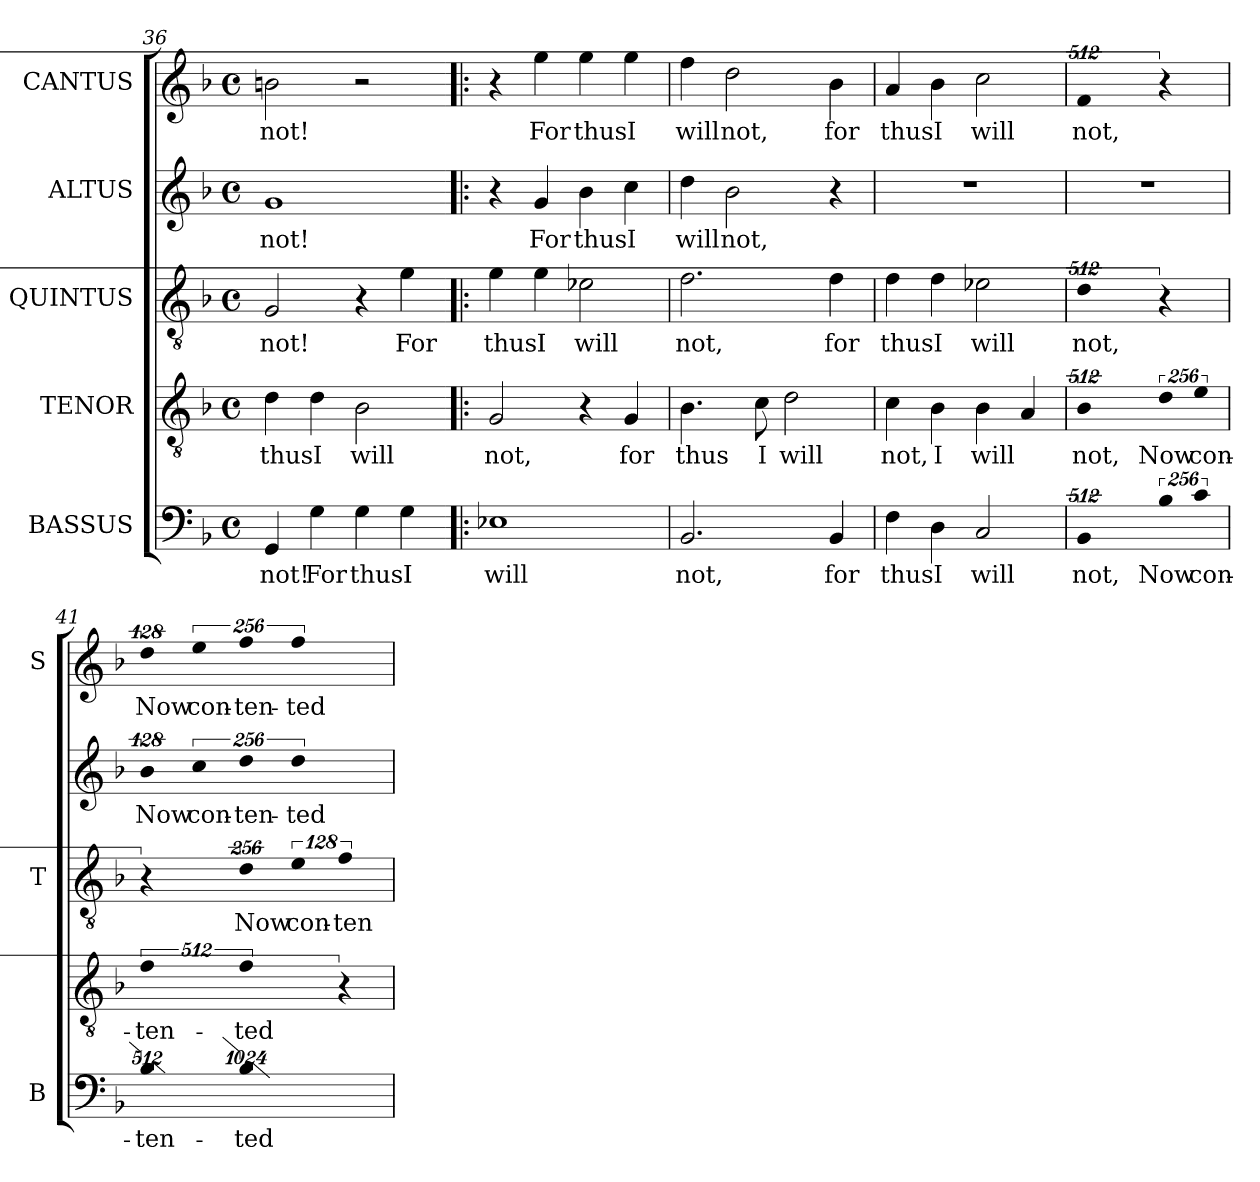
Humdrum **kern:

**kern	**text	**kern	**text	**kern	**text	**kern	**text	**kern	**text
*part5	*part5	*part4	*part4	*part3	*part3	*part2	*part2	*part1	*part1
*staff5	*staff5	*staff4	*staff4	*staff3	*staff3	*staff2	*staff2	*staff1	*staff1
*I"BASSUS	*	*I"TENOR	*	*I"QUINTUS	*	*I"ALTUS	*	*I"CANTUS	*
*I'B	*	*	*	*I'T	*	*	*	*I'S	*
*clefF4	*	*clefGv2	*	*clefGv2	*	*clefG2	*	*clefG2	*
*	*	*ITrd7c12	*	*ITrd7c12	*	*	*	*	*
*k[b-]	*	*k[b-]	*	*k[b-]	*	*k[b-]	*	*k[b-]	*
*d:	*	*d:	*	*d:	*	*d:	*	*d:	*
*M4/4	*	*M4/4	*	*M4/4	*	*M4/4	*	*M4/4	*
*met(c)	*	*met(c)	*	*met(c)	*	*met(c)	*	*met(c)	*
=36	=36	=36	=36	=36	=36	=36	=36	=36	=36
!	!LO:LY:b:color=#000000	!	!	!	!	!	!	!	!
!	!	!	!LO:LY:b:color=#000000	!	!	!	!	!	!
!	!	!	!	!	!LO:LY:b:color=#000000	!	!	!	!
!	!	!	!	!	!	!	!LO:LY:b:color=#000000	!	!
!	!	!	!	!	!	!	!	!	!LO:LY:b:color=#000000
4GGi/	not!	4Di\	thus	2GGi/	not!	1gi	not!	2bni\	not!
!	!LO:LY:b:color=#000000	!	!	!	!	!	!	!	!
!	!	!	!LO:LY:b:color=#000000	!	!	!	!	!	!
4Gi\	For	4Di\	I	.	.	.	.	.	.
!	!LO:LY:b:color=#000000	!	!	!	!	!	!	!	!
!	!	!	!LO:LY:b:color=#000000	!	!	!	!	!	!
4Gi\	thus	2BB-i\	will	4r	.	.	.	2r	.
!	!LO:LY:b:color=#000000	!	!	!	!	!	!	!	!
!	!	!	!	!	!LO:LY:b:color=#000000	!	!	!	!
4Gi\	I	.	.	4Gi\	For	.	.	.	.
=37!|:	=37!|:	=37!|:	=37!|:	=37!|:	=37!|:	=37!|:	=37!|:	=37!|:	=37!|:
!	!LO:LY:b:color=#000000	!	!	!	!	!	!	!	!
!	!	!	!LO:LY:b:color=#000000	!	!	!	!	!	!
!	!	!	!	!	!LO:LY:b:color=#000000	!	!	!	!
1E-Xi	will	2GGi/	not,	4Gi\	thus	4r	.	4r	.
!	!	!	!	!	!LO:LY:b:color=#000000	!	!	!	!
!	!	!	!	!	!	!	!LO:LY:b:color=#000000	!	!
!	!	!	!	!	!	!	!	!	!LO:LY:b:color=#000000
.	.	.	.	4Gi\	I	4gi/	For	4ggi\	For
!	!	!	!	!	!LO:LY:b:color=#000000	!	!	!	!
!	!	!	!	!	!	!	!LO:LY:b:color=#000000	!	!
!	!	!	!	!	!	!	!	!	!LO:LY:b:color=#000000
.	.	4r	.	2E-Xi\	will	4b-i\	thus	4ggi\	thus
!	!	!	!LO:LY:b:color=#000000	!	!	!	!	!	!
!	!	!	!	!	!	!	!LO:LY:b:color=#000000	!	!
!	!	!	!	!	!	!	!	!	!LO:LY:b:color=#000000
.	.	4GGi/	for	.	.	4cci\	I	4ggi\	I
=38	=38	=38	=38	=38	=38	=38	=38	=38	=38
!	!LO:LY:b:color=#000000	!	!	!	!	!	!	!	!
!	!	!	!LO:LY:b:color=#000000	!	!	!	!	!	!
!	!	!	!	!	!LO:LY:b:color=#000000	!	!	!	!
!	!	!	!	!	!	!	!LO:LY:b:color=#000000	!	!
!	!	!	!	!	!	!	!	!	!LO:LY:b:color=#000000
2.BB-i/	not,	4.BB-i\	thus	2.Fi\	not,	4ddi\	will	4ffi\	will
!	!	!	!	!	!	!	!LO:LY:b:color=#000000	!	!
!	!	!	!	!	!	!	!	!	!LO:LY:b:color=#000000
.	.	.	.	.	.	2b-i\	not,	2ddi\	not,
!	!	!	!LO:LY:b:color=#000000	!	!	!	!	!	!
.	.	8Ci\	I	.	.	.	.	.	.
!	!	!	!LO:LY:b:color=#000000	!	!	!	!	!	!
.	.	2Di\	will	.	.	.	.	.	.
!	!LO:LY:b:color=#000000	!	!	!	!	!	!	!	!
!	!	!	!	!	!LO:LY:b:color=#000000	!	!	!	!
!	!	!	!	!	!	!	!	!	!LO:LY:b:color=#000000
4BB-i/	for	.	.	4Fi\	for	4r	.	4b-i\	for
=39	=39	=39	=39	=39	=39	=39	=39	=39	=39
!	!LO:LY:b:color=#000000	!	!	!	!	!	!	!	!
!	!	!	!LO:LY:b:color=#000000	!	!	!	!	!	!
!	!	!	!	!	!LO:LY:b:color=#000000	!	!	!	!
!	!	!	!	!	!	!	!	!	!LO:LY:b:color=#000000
4Fi\	thus	4Ci\	not,	4Fi\	thus	1r	.	4ai/	thus
!	!LO:LY:b:color=#000000	!	!	!	!	!	!	!	!
!	!	!	!LO:LY:b:color=#000000	!	!	!	!	!	!
!	!	!	!	!	!LO:LY:b:color=#000000	!	!	!	!
!	!	!	!	!	!	!	!	!	!LO:LY:b:color=#000000
4Di\	I	4BB-i\	I	4Fi\	I	.	.	4b-i\	I
!	!LO:LY:b:color=#000000	!	!	!	!	!	!	!	!
!	!	!	!LO:LY:b:color=#000000	!	!	!	!	!	!
!	!	!	!	!	!LO:LY:b:color=#000000	!	!	!	!
!	!	!	!	!	!	!	!	!	!LO:LY:b:color=#000000
2Ci/	will	4BB-i\	will	2E-Xi\	will	.	.	2cci\	will
.	.	4AAi/	.	.	.	.	.	.	.
=40	=40	=40	=40	=40	=40	=40	=40	=40	=40
!LO:N:vis=1	!	!	!	!	!	!	!	!	!
!	!LO:LY:b:color=#000000	!LO:N:vis=1	!	!	!	!	!	!	!
!	!	!	!LO:LY:b:color=#000000	!LO:N:vis=1	!	!	!	!	!
!	!	!	!	!	!LO:LY:b:color=#000000	!	!	!LO:N:vis=1	!
!	!	!	!	!	!	!	!	!	!LO:LY:b:color=#000000
512%341BB-i	not,	512%341BB-i	not,	512%341Di	not,	1r	.	512%341fi	not,
!LO:N:vis=4	!	!	!	!	!	!	!	!	!
!	!LO:LY:b:color=#000000	!LO:N:vis=4	!	!	!	!	!	!	!
!	!	!	!LO:LY:b:color=#000000	!LO:N:vis=2	!	!	!	!LO:N:vis=2	!
1024%171B-i\	Now	1024%171Di\	Now	512%171r	.	.	.	512%171r	.
!LO:N:vis=4	!	!	!	!	!	!	!	!	!
!	!LO:LY:b:color=#000000	!LO:N:vis=4	!	!	!	!	!	!	!
!	!	!	!LO:LY:b:color=#000000	!	!	!	!	!	!
1024%171ci\	con-	1024%171Ei\	con-	.	.	.	.	.	.
=41	=41	=41	=41	=41	=41	=41	=41	=41	=41
!LO:N:vis=2	!	!	!	!	!	!	!	!	!
!	!LO:LY:b:color=#000000	!LO:N:vis=2	!	!	!	!	!	!	!
!	!	!	!LO:LY:b:color=#000000	!LO:N:vis=2	!	!LO:N:vis=4	!	!	!
!	!	!	!	!	!	!	!LO:LY:b:color=#000000	!LO:N:vis=4	!
!	!	!	!	!	!	!	!	!	!LO:LY:b:color=#000000
1024%341B-i\	-ten-	1024%341Fi\	-ten-	1024%341r	.	512%85b-i\	Now	512%85ddi\	Now
!	!	!	!	!	!	!LO:N:vis=4	!	!	!
!	!	!	!	!	!	!	!LO:LY:b:color=#000000	!LO:N:vis=4	!
!	!	!	!	!	!	!	!	!	!LO:LY:b:color=#000000
.	.	.	.	.	.	1024%171cci\	con-	1024%171eei\	con-
!LO:N:vis=1	!	!	!	!	!	!	!	!	!
!	!LO:LY:b:color=#000000	!LO:N:vis=2	!	!	!	!	!	!	!
!	!	!	!LO:LY:b:color=#000000	!LO:N:vis=4	!	!	!	!	!
!	!	!	!	!	!LO:LY:b:color=#000000	!LO:N:vis=2	!	!	!
!	!	!	!	!	!	!	!LO:LY:b:color=#000000	!LO:N:vis=2	!
!	!	!	!	!	!	!	!	!	!LO:LY:b:color=#000000
1024%683B-i	-ted	1024%341Fi\	-ted	1024%171Di\	Now	1024%341ddi\	-ten-	1024%341ffi\	-ten-
!	!	!	!	!LO:N:vis=4	!	!	!	!	!
!	!	!	!	!	!LO:LY:b:color=#000000	!	!	!	!
.	.	.	.	512%85Ei\	con-	.	.	.	.
!	!	!LO:N:vis=2	!	!LO:N:vis=2	!	!	!	!	!
!	!	!	!	!	!LO:LY:b:color=#000000	!LO:N:vis=2	!	!	!
!	!	!	!	!	!	!	!LO:LY:b:color=#000000	!LO:N:vis=2	!
!	!	!	!	!	!	!	!	!	!LO:LY:b:color=#000000
.	.	512%171r	.	512%171Fi\	-ten-	512%171ddi\	-ted	512%171ffi\	-ted
=	=	=	=	=	=	=	=	=	=
*-	*-	*-	*-	*-	*-	*-	*-	*-	*-
